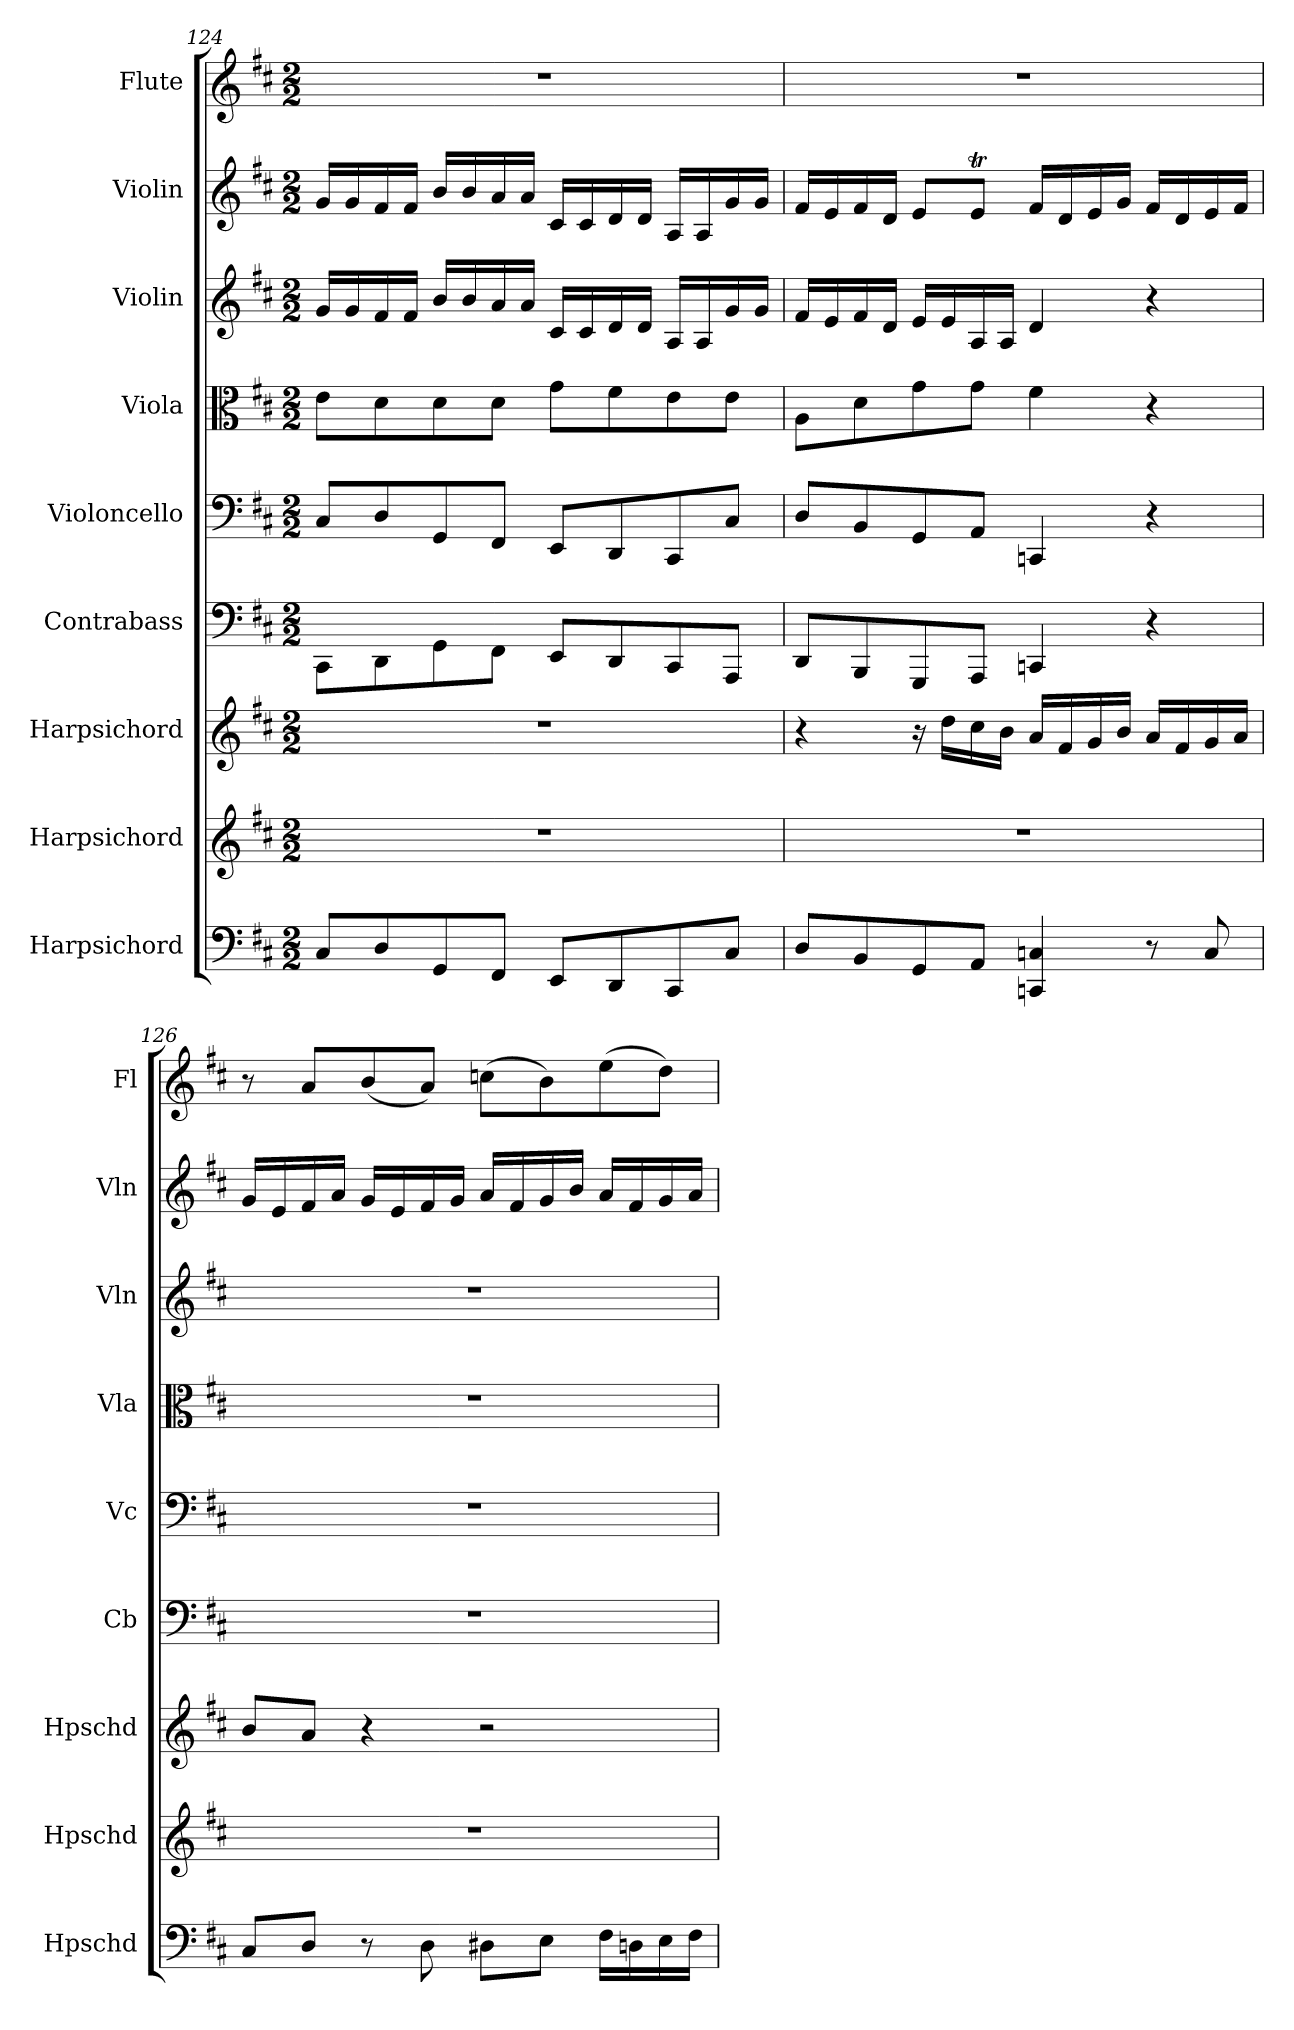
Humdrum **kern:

**kern	**kern	**kern	**kern	**kern	**kern	**kern	**kern	**kern
*part9	*part8	*part7	*part6	*part5	*part4	*part3	*part2	*part1
*staff9	*staff8	*staff7	*staff6	*staff5	*staff4	*staff3	*staff2	*staff1
*I"Harpsichord	*I"Harpsichord	*I"Harpsichord	*I"Contrabass	*I"Violoncello	*I"Viola	*I"Violin	*I"Violin	*I"Flute
*I'Hpschd	*I'Hpschd	*I'Hpschd	*I'Cb	*I'Vc	*I'Vla	*I'Vln	*I'Vln	*I'Fl
*clefF4	*clefG2	*clefG2	*clefF4	*clefF4	*clefC3	*clefG2	*clefG2	*clefG2
*	*	*	*ITrd7c12	*	*	*	*	*
*k[f#c#]	*k[f#c#]	*k[f#c#]	*k[f#c#]	*k[f#c#]	*k[f#c#]	*k[f#c#]	*k[f#c#]	*k[f#c#]
*D:	*D:	*D:	*D:	*D:	*D:	*D:	*D:	*D:
*M2/2	*M2/2	*M2/2	*M2/2	*M2/2	*M2/2	*M2/2	*M2/2	*M2/2
=124	=124	=124	=124	=124	=124	=124	=124	=124
8C#/L	1r	1r	8CCC#\L	8C#/L	8e\L	16g/LL	16g/LL	1r
.	.	.	.	.	.	16g/	16g/	.
8D/	.	.	8DDD\	8D/	8d\	16f#/	16f#/	.
.	.	.	.	.	.	16f#/JJ	16f#/JJ	.
8GG/	.	.	8GGG\	8GG/	8d\	16b/LL	16b/LL	.
.	.	.	.	.	.	16b/	16b/	.
8FF#/J	.	.	8FFF#\J	8FF#/J	8d\J	16a/	16a/	.
.	.	.	.	.	.	16a/JJ	16a/JJ	.
8EE/L	.	.	8EEE/L	8EE/L	8g\L	16c#/LL	16c#/LL	.
.	.	.	.	.	.	16c#/	16c#/	.
8DD/	.	.	8DDD/	8DD/	8f#\	16d/	16d/	.
.	.	.	.	.	.	16d/JJ	16d/JJ	.
8CC#/	.	.	8CCC#/	8CC#/	8e\	16A/LL	16A/LL	.
.	.	.	.	.	.	16A/	16A/	.
8C#/J	.	.	8AAAA/J	8C#/J	8e\J	16g/	16g/	.
.	.	.	.	.	.	16g/JJ	16g/JJ	.
=125	=125	=125	=125	=125	=125	=125	=125	=125
8D/L	1r	4r	8DDD/L	8D/L	8A\L	16f#/LL	16f#/LL	1r
.	.	.	.	.	.	16e/	16e/	.
8BB/	.	.	8BBBB/	8BB/	8d\	16f#/	16f#/	.
.	.	.	.	.	.	16d/JJ	16d/JJ	.
8GG/	.	16r	8GGGG/	8GG/	8g\	16e/LL	8e/L	.
.	.	16dd\LL	.	.	.	16e/	.	.
8AA/J	.	16cc#\	8AAAA/J	8AA/J	8g\J	16A/	8eT/J	.
.	.	16b\JJ	.	.	.	16A/JJ	.	.
4Cn/ 4CCn/	.	16a/LL	4CCCn/	4CCn/	4f#\	4d/	16f#/LL	.
.	.	16f#/	.	.	.	.	16d/	.
.	.	16g/	.	.	.	.	16e/	.
.	.	16b/JJ	.	.	.	.	16g/JJ	.
8r	.	16a/LL	4r	4r	4r	4r	16f#/LL	.
.	.	16f#/	.	.	.	.	16d/	.
8C/	.	16g/	.	.	.	.	16e/	.
.	.	16a/JJ	.	.	.	.	16f#/JJ	.
=126	=126	=126	=126	=126	=126	=126	=126	=126
8C#/L	1r	8b/L	1r	1r	1r	1r	16g/LL	8r
.	.	.	.	.	.	.	16e/	.
8D/J	.	8a/J	.	.	.	.	16f#/	8a/L
.	.	.	.	.	.	.	16a/JJ	.
8r	.	4r	.	.	.	.	16g/LL	(8b/
.	.	.	.	.	.	.	16e/	.
8D\	.	.	.	.	.	.	16f#/	8a/J)
.	.	.	.	.	.	.	16g/JJ	.
8D#X\L	.	2r	.	.	.	.	16a/LL	(8ccn\L
.	.	.	.	.	.	.	16f#/	.
8E\J	.	.	.	.	.	.	16g/	8b\)
.	.	.	.	.	.	.	16b/JJ	.
16F#\LL	.	.	.	.	.	.	16a/LL	(8ee\
16Dn\	.	.	.	.	.	.	16f#/	.
16E\	.	.	.	.	.	.	16g/	8dd\J)
16F#\JJ	.	.	.	.	.	.	16a/JJ	.
=	=	=	=	=	=	=	=	=
*-	*-	*-	*-	*-	*-	*-	*-	*-
